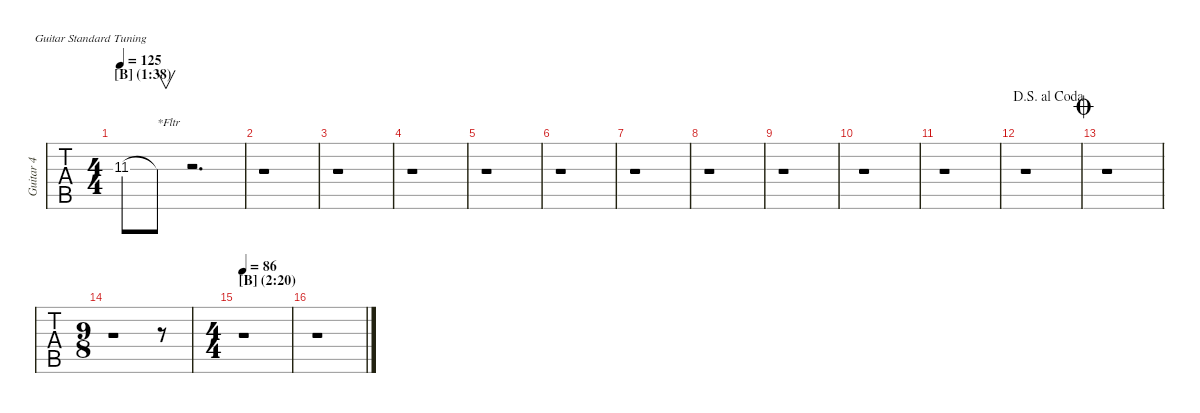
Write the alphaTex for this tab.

\hideDynamics
\bracketExtendMode nobrackets
\multiTrackTrackNamePolicy allsystems
\firstSystemTrackNameMode fullname
\otherSystemsTrackNameMode fullname
\otherSystemsTrackNameOrientation horizontal
\track ("Guitar 4" "Guitar 4") {instrument overdrivenguitar}
\staff {tabs}
\tuning (E4 B3 G3 D3 A2 E2)
\ts (4 4)
\section ("B" "(1:38)")
\scale
0.974603
\tempo 125
\accidentals auto
\clef g2
\ottava regular
\simile none
\ks c
11.3{acc #}.8{dy mf} 11.3{t acc #}.8{v txt "*Fltr"} r.2{d} |
\scale
0.974603 r.1 |
\scale
0.996471 r.1 |
\scale
1.00353 r.1 |
\scale
1.00353 r.1 |
\scale
0.996472 r.1 |
\scale
0.978438 r.1 |
\scale
0.978438 r.1 |
\scale
1.00483 r.1 |
\scale
0.99517 r.1 |
\scale
1.00225 r.1 |
\scale
0.997753
\jump dalsegnoalcoda
r.1 |
\scale
0.678994
\jump coda
r.1 |
\ts (9 8)
\beaming (8 2 2 2 2 1)
\scale
0.678903 r.1 r.8 |
\ts (4 4)
\section ("B" "(2:20)")
\scale
1.0014
\tempo 86
r.1 |
\scale
1.00714 r.1
